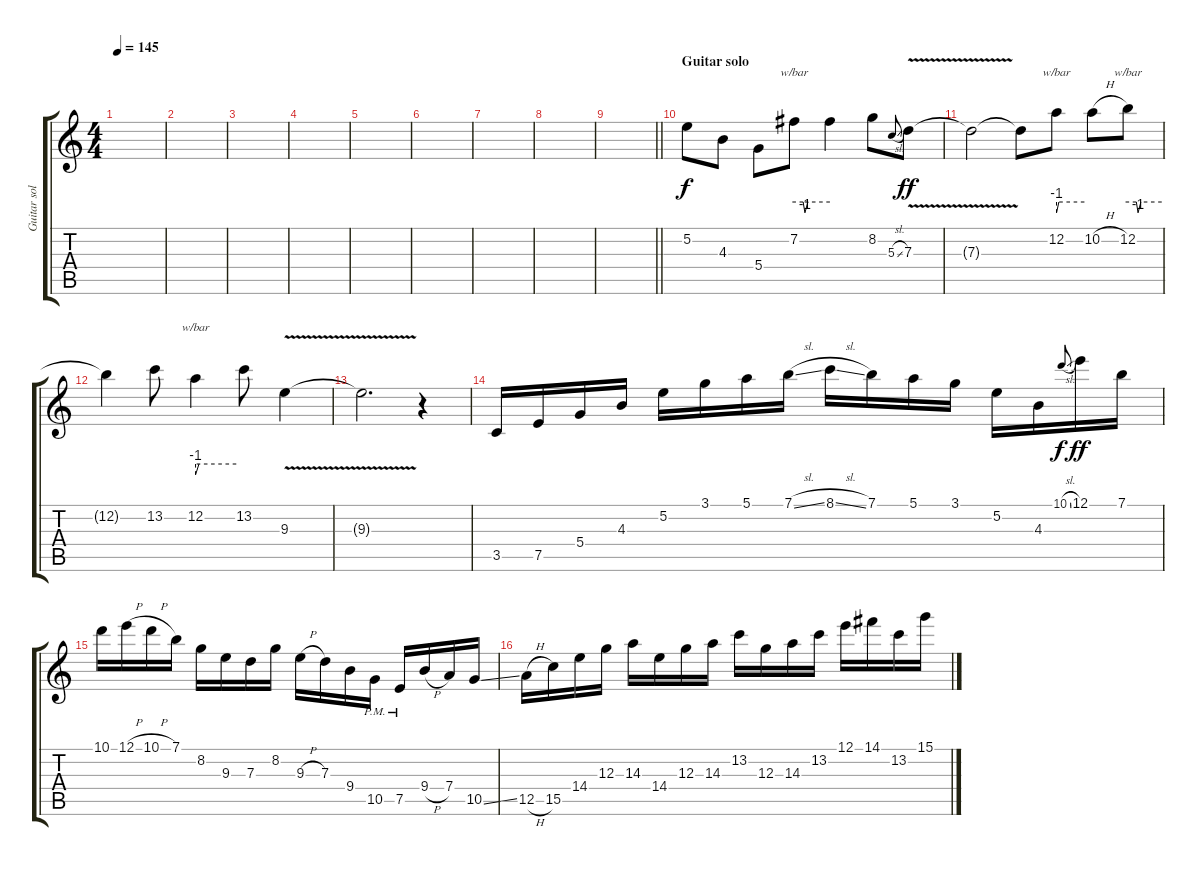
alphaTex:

\track ("Guitar solo (standard tuning)" "Guitar sol") {instrument distortionguitar}
\staff {score tabs}
\tuning (E4 B3 G3 D3 A2 E2) {hide}
\ts (4 4)
\tempo 145
\clef g2
\ks c
|
|
|
|
|
|
|
|
\barLineRight lightlight
|
\section ("" "Guitar solo")
5.2.8 4.3.8 5.4.8 7.2.8{tbe (custom default 0 0 15 0 18 -4 23 0 60 0)} 7.2{t}.4 8.2.8 5.3{sl}.8{gr onbeat dy f} 7.3{v}.8{dy ff} |
7.3{t}.2 7.3{t}.8 12.2.8{tbe (custom default 0 -4 5 0 60 0)} 10.2{h}.8 12.2.8{tbe (custom default 0 0 15 0 18 -4 23 0 60 0)} |
12.2{t}.4 13.2.8 12.2.4{tbe (custom default 0 -4 5 0 60 0)} 13.2.8 9.3{v}.4 |
9.3{t}.2{d} r.4 |
3.5.16 7.5.16 5.4.16 4.3.16 5.2.16 3.1.16 5.1.16 7.1{sl}.16 8.1{sl}.16 7.1.16 5.1.16 3.1.16 5.2.16 4.3.16 10.1{sl}.8{gr onbeat dy f} 12.1.16{dy ff} 7.1.16 |
10.1.16 12.1{h}.16 10.1{h}.16 7.1.16 8.2.16 9.3.16 7.3.16 8.2.16 9.3{h}.16 7.3.16 9.4.16 10.5{pm}.16 7.5{pm}.16 9.4{h}.16 7.4.16 10.5{ss}.16 |
12.5{h}.16 15.5.16 14.4.16 12.3.16 14.3.16 14.4.16 12.3.16 14.3.16 13.2.16 12.3.16 14.3.16 13.2.16 12.1.16 14.1.16 13.2.16 15.1{h}.16
